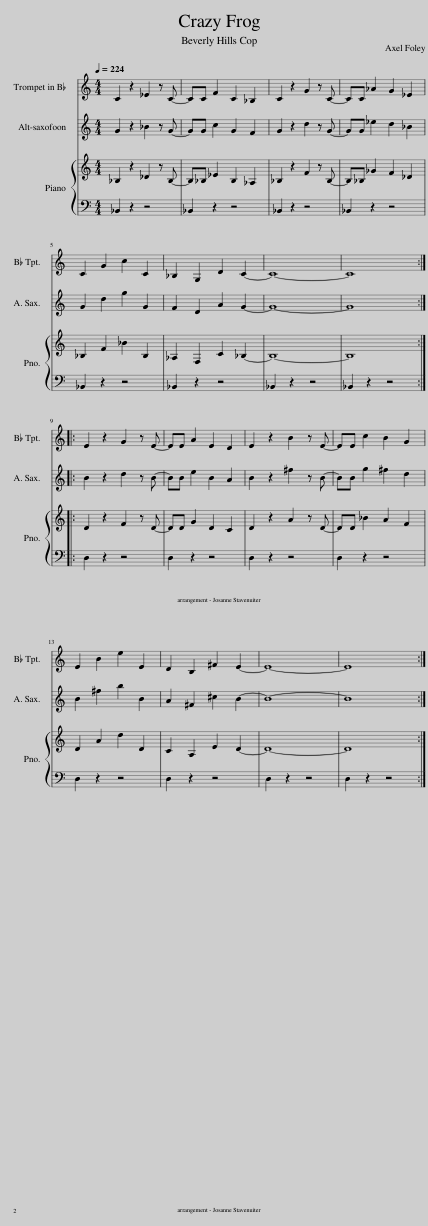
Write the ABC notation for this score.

X:1
%%score 1 2 { 3 | 4 }
L:1/8
Q:1/4=224
M:4/4
I:linebreak $
K:C
V:1 treble transpose=-2
V:2 treble transpose=-9
V:3 treble
V:4 bass
V:1
[K:C] C2 z2 _E2 z C- | CC F2 C2 _B,2 | C2 z2 G2 z C- | CC _A2 G2 _E2 |$ C2 G2 c2 C2 | %5
 _B,2 G,2 D2 C2- | C8- | C8 ::$ E2 z2 G2 z E- | EE A2 E2 D2 | %10
 E2 z2 B2 z E- | EE c2 B2 G2 |$ E2 B2 e2 E2 | D2 B,2 ^F2 E2- | E8- | %15
 E8 :| %16
V:2
[K:C] G2 z2 _B2 z G- | GG c2 G2 F2 | G2 z2 d2 z G- | GG _e2 d2 _B2 |$ G2 d2 g2 G2 | %5
 F2 D2 A2 G2- | G8- | G8 ::$ B2 z2 d2 z B- | BB e2 B2 A2 | %10
 B2 z2 ^f2 z B- | BB g2 ^f2 d2 |$ B2 ^f2 b2 B2 | A2 ^F2 ^c2 B2- | B8- | %15
 B8 :| %16
V:3
 _B,2 z2 _D2 z B,- | B,_B, _E2 B,2 _A,2 | _B,2 z2 F2 z B,- | B,_B, _G2 F2 _D2 |$ _B,2 F2 _B2 B,2 | %5
 _A,2 F,2 C2 _B,2- | B,8- | B,8 ::$ D2 z2 F2 z D- | DD G2 D2 C2 | %10
 D2 z2 A2 z D- | DD _B2 A2 F2 |$ D2 A2 d2 D2 | C2 A,2 E2 D2- | D8- | %15
 D8 :| %16
V:4
 _B,,2 z2 z4 | _B,,2 z2 z4 | _B,,2 z2 z4 | _B,,2 z2 z4 |$ _B,,2 z2 z4 | %5
 _B,,2 z2 z4 | _B,,2 z2 z4 | _B,,2 z2 z4 ::$ D,2 z2 z4 | D,2 z2 z4 | %10
 D,2 z2 z4 | D,2 z2 z4 |$ D,2 z2 z4 | D,2 z2 z4 | D,2 z2 z4 | %15
 D,2 z2 z4 :| %16
